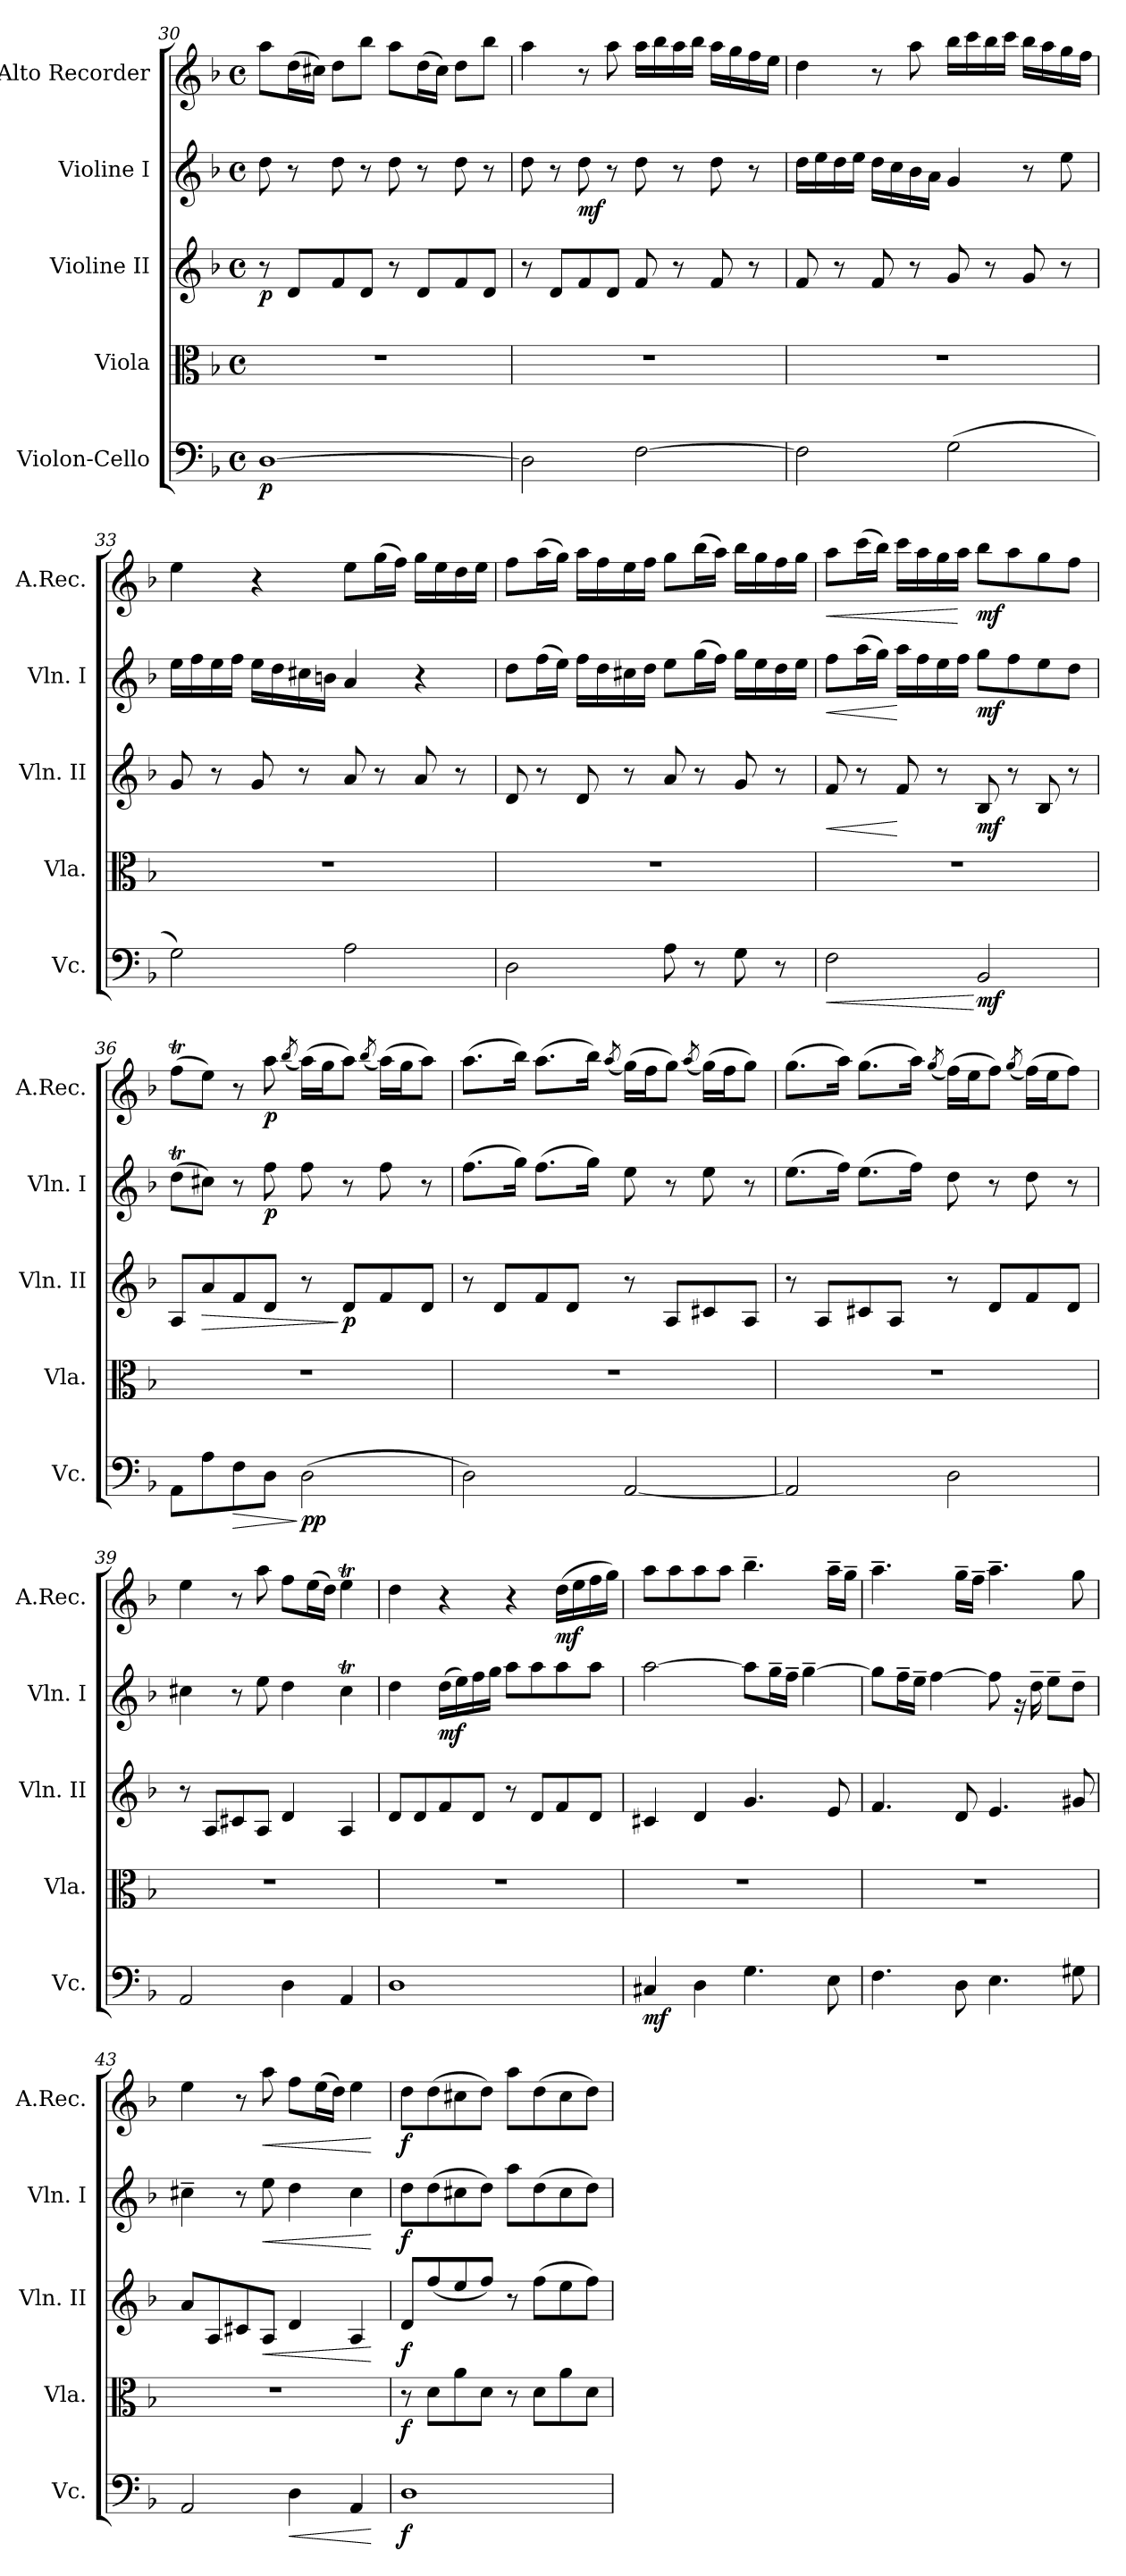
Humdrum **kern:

**kern	**dynam	**kern	**dynam	**kern	**dynam	**kern	**dynam	**kern	**dynam
*part5	*part5	*part4	*part4	*part3	*part3	*part2	*part2	*part1	*part1
*staff5	*staff5	*staff4	*staff4	*staff3	*staff3	*staff2	*staff2	*staff1	*staff1
*I"Violon-Cello	*	*I"Viola	*	*I"Violine II	*	*I"Violine I	*	*I"Alto Recorder	*
*I'Vc.	*	*I'Vla.	*	*I'Vln. II	*	*I'Vln. I	*	*I'A.Rec.	*
!!LO:LB:g=z
*clefF4	*	*clefC3	*	*clefG2	*	*clefG2	*	*clefG2	*
*k[b-]	*	*k[b-]	*	*k[b-]	*	*k[b-]	*	*k[b-]	*
*M4/4	*	*M4/4	*	*M4/4	*	*M4/4	*	*M4/4	*
*met(c)	*	*met(c)	*	*met(c)	*	*met(c)	*	*met(c)	*
=30	=30	=30	=30	=30	=30	=30	=30	=30	=30
!	!LO:DY:b	!	!	!	!LO:DY:b	!	!	!	!
[1D	p	1r	.	8r	p	8dd\	.	8aa\L	.
.	.	.	.	8d/L	.	8r	.	(>16dd\L	.
.	.	.	.	.	.	.	.	16cc#X\JJ)	.
.	.	.	.	8f/	.	8dd\	.	8dd\L	.
.	.	.	.	8d/J	.	8r	.	8bb-\J	.
.	.	.	.	8r	.	8dd\	.	8aa\L	.
.	.	.	.	8d/L	.	8r	.	(>16dd\L	.
.	.	.	.	.	.	.	.	16cc#\JJ)	.
.	.	.	.	8f/	.	8dd\	.	8dd\L	.
.	.	.	.	8d/J	.	8r	.	8bb-\J	.
=31	=31	=31	=31	=31	=31	=31	=31	=31	=31
2D\]	.	1r	.	8r	.	8dd\	.	4aa\	.
.	.	.	.	8d/L	.	8r	.	.	.
!	!	!	!	!	!	!	!LO:DY:b	!	!
.	.	.	.	8f/	.	8dd\	mf	8r	.
.	.	.	.	8d/J	.	8r	.	8aa\	.
[2F\	.	.	.	8f/	.	8dd\	.	16aa\LL	.
.	.	.	.	.	.	.	.	16bb-\	.
.	.	.	.	8r	.	8r	.	16aa\	.
.	.	.	.	.	.	.	.	16bb-\JJ	.
.	.	.	.	8f/	.	8dd\	.	16aa\LL	.
.	.	.	.	.	.	.	.	16gg\	.
.	.	.	.	8r	.	8r	.	16ff\	.
.	.	.	.	.	.	.	.	16ee\JJ	.
=32	=32	=32	=32	=32	=32	=32	=32	=32	=32
2F\]	.	1r	.	8f/	.	16dd\LL	.	4dd\	.
.	.	.	.	.	.	16ee\	.	.	.
.	.	.	.	8r	.	16dd\	.	.	.
.	.	.	.	.	.	16ee\JJ	.	.	.
.	.	.	.	8f/	.	16dd\LL	.	8r	.
.	.	.	.	.	.	16cc\	.	.	.
.	.	.	.	8r	.	16b-\	.	8aa\	.
.	.	.	.	.	.	16a\JJ	.	.	.
(>2G\	.	.	.	8g/	.	4g/	.	16bb-\LL	.
.	.	.	.	.	.	.	.	16ccc\	.
.	.	.	.	8r	.	.	.	16bb-\	.
.	.	.	.	.	.	.	.	16ccc\JJ	.
.	.	.	.	8g/	.	8r	.	16bb-\LL	.
.	.	.	.	.	.	.	.	16aa\	.
.	.	.	.	8r	.	8ee\	.	16gg\	.
.	.	.	.	.	.	.	.	16ff\JJ	.
=33	=33	=33	=33	=33	=33	=33	=33	=33	=33
2G\)	.	1r	.	8g/	.	16ee\LL	.	4ee\	.
.	.	.	.	.	.	16ff\	.	.	.
.	.	.	.	8r	.	16ee\	.	.	.
.	.	.	.	.	.	16ff\JJ	.	.	.
.	.	.	.	8g/	.	16ee\LL	.	4r	.
.	.	.	.	.	.	16dd\	.	.	.
.	.	.	.	8r	.	16cc#X\	.	.	.
.	.	.	.	.	.	16bn\JJ	.	.	.
2A\	.	.	.	8a/	.	4a/	.	8ee\L	.
.	.	.	.	8r	.	.	.	(>16gg\L	.
.	.	.	.	.	.	.	.	16ff\JJ)	.
.	.	.	.	8a/	.	4r	.	16gg\LL	.
.	.	.	.	.	.	.	.	16ee\	.
.	.	.	.	8r	.	.	.	16dd\	.
.	.	.	.	.	.	.	.	16ee\JJ	.
!!LO:LB:g=z
=34	=34	=34	=34	=34	=34	=34	=34	=34	=34
2D\	.	1r	.	8d/	.	8dd\L	.	8ff\L	.
.	.	.	.	8r	.	(>16ff\L	.	(>16aa\L	.
.	.	.	.	.	.	16ee\JJ)	.	16gg\JJ)	.
.	.	.	.	8d/	.	16ff\LL	.	16aa\LL	.
.	.	.	.	.	.	16dd\	.	16ff\	.
.	.	.	.	8r	.	16cc#X\	.	16ee\	.
.	.	.	.	.	.	16dd\JJ	.	16ff\JJ	.
8A\	.	.	.	8a/	.	8ee\L	.	8gg\L	.
8r	.	.	.	8r	.	(>16gg\L	.	(>16bb-\L	.
.	.	.	.	.	.	16ff\JJ)	.	16aa\JJ)	.
8G\	.	.	.	8g/	.	16gg\LL	.	16bb-\LL	.
.	.	.	.	.	.	16ee\	.	16gg\	.
8r	.	.	.	8r	.	16dd\	.	16ff\	.
.	.	.	.	.	.	16ee\JJ	.	16gg\JJ	.
=35	=35	=35	=35	=35	=35	=35	=35	=35	=35
!	!LO:HP:b	!	!	!	!LO:HP:b	!	!LO:HP:b	!	!LO:HP:b
2F\	<	1r	.	8f/	<	8ff\L	<	8aa\L	<
.	.	.	.	8r	.	(>16aa\L	.	(>16ccc\L	.
.	.	.	.	.	.	16gg\JJ)	.	16bb-\JJ)	.
.	.	.	.	8f/	[	16aa\LL	[	16ccc\LL	.
.	.	.	.	.	.	16ff\	.	16aa\	.
.	.	.	.	8r	.	16ee\	.	16gg\	.
.	.	.	.	.	.	16ff\JJ	.	16aa\JJ	[
!	!LO:DY:n=1:b	!	!	!	!LO:DY:b	!	!LO:DY:b	!	!LO:DY:b
2BB-/	[ mf	.	.	8B-/	mf	8gg\L	mf	8bb-\L	mf
.	.	.	.	8r	.	8ff\	.	8aa\	.
.	.	.	.	8B-/	.	8ee\	.	8gg\	.
.	.	.	.	8r	.	8dd\J	.	8ff\J	.
=36	=36	=36	=36	=36	=36	=36	=36	=36	=36
8AA\L	.	1r	.	8A/L	.	(>8ddT\L	.	(>8ffT\L	.
!	!	!	!	!	!LO:HP:b	!	!	!	!
8A\	.	.	.	8a/	>	8cc#X\J)	.	8ee\J)	.
!	!LO:HP:b	!	!	!	!	!	!	!	!
8F\	>	.	.	8f/	.	8r	.	8r	.
!	!	!	!	!	!	!	!LO:DY:b	!	!LO:DY:b
8D\J	.	.	.	8d/J	.	8ff\	p	8aa\	p
.	.	.	.	.	.	.	.	(8qbb-/	.
!	!LO:DY:n=1:b	!	!	!	!	!	!	!	!
(>2D\	] pp	.	.	8r	.	8ff\	.	(>16aa\LL)	.
.	.	.	.	.	.	.	.	16gg\J	.
!	!	!	!	!	!LO:DY:n=1:b	!	!	!	!
.	.	.	.	8d/L	] p	8r	.	8aa\J)	.
.	.	.	.	.	.	.	.	(8qbb-/	.
.	.	.	.	8f/	.	8ff\	.	(>16aa\LL)	.
.	.	.	.	.	.	.	.	16gg\J	.
.	.	.	.	8d/J	.	8r	.	8aa\J)	.
=37	=37	=37	=37	=37	=37	=37	=37	=37	=37
2D\)	.	1r	.	8r	.	(>8.ff\L	.	(>8.aa\L	.
.	.	.	.	8d/L	.	.	.	.	.
.	.	.	.	.	.	16gg\Jk)	.	16bb-\Jk)	.
.	.	.	.	8f/	.	(>8.ff\L	.	(>8.aa\L	.
.	.	.	.	8d/J	.	.	.	.	.
.	.	.	.	.	.	16gg\Jk)	.	16bb-\Jk)	.
.	.	.	.	.	.	.	.	(8qaa/	.
[2AA/	.	.	.	8r	.	8ee\	.	(>16gg\LL)	.
.	.	.	.	.	.	.	.	16ff\J	.
.	.	.	.	8A/L	.	8r	.	8gg\J)	.
.	.	.	.	.	.	.	.	(8qaa/	.
.	.	.	.	8c#X/	.	8ee\	.	(>16gg\LL)	.
.	.	.	.	.	.	.	.	16ff\J	.
.	.	.	.	8A/J	.	8r	.	8gg\J)	.
!!LO:LB:g=z
=38	=38	=38	=38	=38	=38	=38	=38	=38	=38
2AA/]	.	1r	.	8r	.	(>8.ee\L	.	(>8.gg\L	.
.	.	.	.	8A/L	.	.	.	.	.
.	.	.	.	.	.	16ff\Jk)	.	16aa\Jk)	.
.	.	.	.	8c#X/	.	(>8.ee\L	.	(>8.gg\L	.
.	.	.	.	8A/J	.	.	.	.	.
.	.	.	.	.	.	16ff\Jk)	.	16aa\Jk)	.
.	.	.	.	.	.	.	.	(8qgg/	.
2D\	.	.	.	8r	.	8dd\	.	(>16ff\LL)	.
.	.	.	.	.	.	.	.	16ee\J	.
.	.	.	.	8d/L	.	8r	.	8ff\J)	.
.	.	.	.	.	.	.	.	(8qgg/	.
.	.	.	.	8f/	.	8dd\	.	(>16ff\LL)	.
.	.	.	.	.	.	.	.	16ee\J	.
.	.	.	.	8d/J	.	8r	.	8ff\J)	.
=39	=39	=39	=39	=39	=39	=39	=39	=39	=39
2AA/	.	1r	.	8r	.	4cc#X\	.	4ee\	.
.	.	.	.	8A/L	.	.	.	.	.
.	.	.	.	8c#X/	.	8r	.	8r	.
.	.	.	.	8A/J	.	8ee\	.	8aa\	.
4D\	.	.	.	4d/	.	4dd\	.	8ff\L	.
.	.	.	.	.	.	.	.	(>16ee\L	.
.	.	.	.	.	.	.	.	16dd\JJ)	.
4AA/	.	.	.	4A/	.	4cc#t\	.	4eet\	.
=40	=40	=40	=40	=40	=40	=40	=40	=40	=40
1D	.	1r	.	8d/L	.	4dd\	.	4dd\	.
.	.	.	.	8d/	.	.	.	.	.
!	!	!	!	!	!	!	!LO:DY:b	!	!
.	.	.	.	8f/	.	(>16dd\LL	mf	4r	.
.	.	.	.	.	.	16ee\)	.	.	.
.	.	.	.	8d/J	.	16ff\	.	.	.
.	.	.	.	.	.	16gg\JJ	.	.	.
.	.	.	.	8r	.	8aa\L	.	4r	.
.	.	.	.	8d/L	.	8aa\	.	.	.
!	!	!	!	!	!	!	!	!	!LO:DY:b
.	.	.	.	8f/	.	8aa\	.	(>16dd\LL	mf
.	.	.	.	.	.	.	.	16ee\	.
.	.	.	.	8d/J	.	8aa\J	.	16ff\	.
.	.	.	.	.	.	.	.	16gg\JJ)	.
=41	=41	=41	=41	=41	=41	=41	=41	=41	=41
!	!LO:DY:b	!	!	!	!	!	!	!	!
4C#X/	mf	1r	.	4c#X/	.	[2aa\	.	8aa\L	.
.	.	.	.	.	.	.	.	8aa\	.
4D\	.	.	.	4d/	.	.	.	8aa\	.
.	.	.	.	.	.	.	.	8aa\J	.
4.G\	.	.	.	4.g/	.	8aa\L]	.	4.bb-~\	.
.	.	.	.	.	.	16gg~\L	.	.	.
.	.	.	.	.	.	16ff~\JJ	.	.	.
.	.	.	.	.	.	[4gg~\	.	.	.
8E\	.	.	.	8e/	.	.	.	16aa~\LL	.
.	.	.	.	.	.	.	.	16gg~\JJ	.
=42	=42	=42	=42	=42	=42	=42	=42	=42	=42
4.F\	.	1r	.	4.f/	.	8gg\L]	.	4.aa~\	.
.	.	.	.	.	.	16ff~\L	.	.	.
.	.	.	.	.	.	16ee~\JJ	.	.	.
.	.	.	.	.	.	[4ff\	.	.	.
8D\	.	.	.	8d/	.	.	.	16gg~\LL	.
.	.	.	.	.	.	.	.	16ff~\JJ	.
4.E\	.	.	.	4.e/	.	8ff\]	.	4.aa~\	.
.	.	.	.	.	.	16rg	.	.	.
.	.	.	.	.	.	16dd~\	.	.	.
.	.	.	.	.	.	8ee~\L	.	.	.
8G#X\	.	.	.	8g#X/	.	8dd~\J	.	8gg\	.
=43	=43	=43	=43	=43	=43	=43	=43	=43	=43
2AA/	.	1r	.	8a/L	.	4cc#X~\	.	4ee\	.
.	.	.	.	8A/	.	.	.	.	.
.	.	.	.	8c#X/	.	8r	.	8r	.
!	!	!	!	!	!LO:HP:b	!	!LO:HP:b	!	!LO:HP:b
.	.	.	.	8A/J	<	8ee\	<	8aa\	<
!	!LO:HP:b	!	!	!	!	!	!	!	!
4D\	<	.	.	4d/	.	4dd\	.	8ff\L	.
.	.	.	.	.	.	.	.	(>16ee\L	.
.	.	.	.	.	.	.	.	16dd\JJ)	.
4AA/	.	.	.	4A/	.	4cc#\	.	4ee\	.
.	[	.	.	.	[	.	[	.	[
!!LO:PB:g=z
=44	=44	=44	=44	=44	=44	=44	=44	=44	=44
!	!LO:DY:b	!	!LO:DY:b	!	!LO:DY:b	!	!LO:DY:b	!	!LO:DY:b
1D	f	8r	f	8d/L	f	8dd\L	f	8dd\L	f
.	.	8d\L	.	(8ff/	.	(>8dd\	.	(>8dd\	.
.	.	8a\	.	8ee/	.	8cc#X\	.	8cc#X\	.
.	.	8d\J	.	8ff/J)	.	8dd\J)	.	8dd\J)	.
.	.	8r	.	8r	.	8aa\L	.	8aa\L	.
.	.	8d\L	.	(>8ff\L	.	(>8dd\	.	(>8dd\	.
.	.	8a\	.	8ee\	.	8cc#\	.	8cc#\	.
.	.	8d\J	.	8ff\J)	.	8dd\J)	.	8dd\J)	.
=	=	=	=	=	=	=	=	=	=
*-	*-	*-	*-	*-	*-	*-	*-	*-	*-
